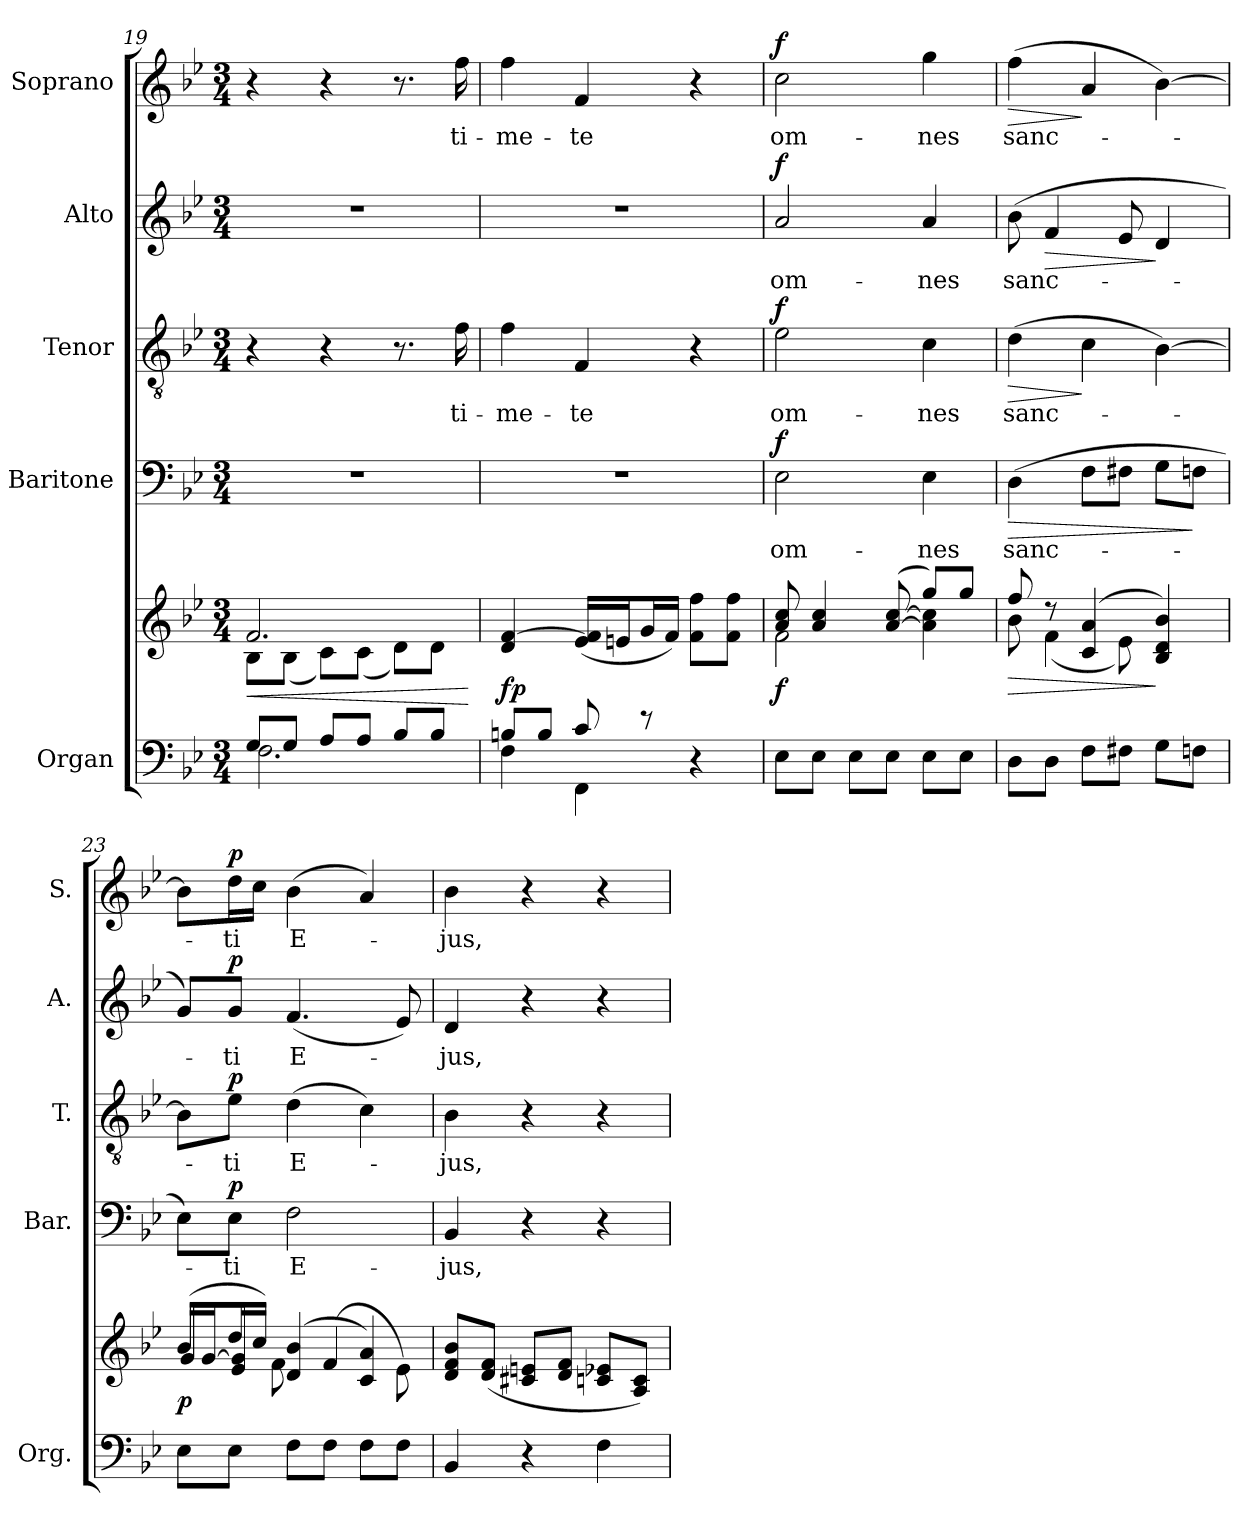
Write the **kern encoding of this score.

**kern	**kern	**dynam	**kern	**text	**dynam	**kern	**text	**dynam	**kern	**text	**dynam	**kern	**text	**dynam
*part5	*part5	*part5	*part4	*part4	*part4	*part3	*part3	*part3	*part2	*part2	*part2	*part1	*part1	*part1
*staff6	*staff5	*staff5/6	*staff4	*staff4	*staff4	*staff3	*staff3	*staff3	*staff2	*staff2	*staff2	*staff1	*staff1	*staff1
*I"Organ	*	*	*I"Baritone	*	*	*I"Tenor	*	*	*I"Alto	*	*	*I"Soprano	*	*
*I'Org.	*	*	*I'Bar.	*	*	*I'T.	*	*	*I'A.	*	*	*I'S.	*	*
*clefF4	*clefG2	*	*clefF4	*	*	*clefGv2	*	*	*clefG2	*	*	*clefG2	*	*
*	*	*	*	*	*	*ITrd7c12	*	*	*	*	*	*	*	*
*k[b-e-]	*k[b-e-]	*	*k[b-e-]	*	*	*k[b-e-]	*	*	*k[b-e-]	*	*	*k[b-e-]	*	*
*B-:	*B-:	*	*B-:	*	*	*B-:	*	*	*B-:	*	*	*B-:	*	*
*M3/4	*M3/4	*	*M3/4	*	*	*M3/4	*	*	*M3/4	*	*	*M3/4	*	*
=19	=19	=19	=19	=19	=19	=19	=19	=19	=19	=19	=19	=19	=19	=19
*^	*	*	*	*	*	*	*	*	*	*	*	*	*	*
!	!	!	!LO:HP:b	!LO:N:vis=1	!	!	!	!	!	!LO:N:vis=1	!	!	!	!	!
*	*	*^	*	*	*	*	*	*	*	*	*	*	*	*	*
8Gi/L	2.Fi\	2.fi/	8B-i\L	<	2.r	.	.	4r	.	.	2.r	.	.	4r	.	.
8Gi/J	.	.	(8B-i\J	.	.	.	.	.	.	.	.	.	.	.	.	.
8Ai/L	.	.	8ci\L)	.	.	.	.	4r	.	.	.	.	.	4r	.	.
8Ai/J	.	.	(8ci\J	.	.	.	.	.	.	.	.	.	.	.	.	.
8B-i/L	.	.	8di\L)	.	.	.	.	8.r	.	.	.	.	.	8.r	.	.
8B-i/J	.	.	8di\J	.	.	.	.	.	.	.	.	.	.	.	.	.
!	!	!	!	!	!	!	!	!	!LO:LY:b:color=#000000	!	!	!	!	!	!	!
!	!	!	!	!	!	!	!	!	!	!	!	!	!	!	!LO:LY:b:color=#000000	!
.	.	.	.	.	.	.	.	16Fi\	ti-	.	.	.	.	16ffi\	ti-	.
*v	*v	*	*	*	*	*	*	*	*	*	*	*	*	*	*	*
*	*v	*v	*	*	*	*	*	*	*	*	*	*	*	*	*
.	.	[	.	.	.	.	.	.	.	.	.	.	.	.
!!LO:PB:g=z
=20	=20	=20	=20	=20	=20	=20	=20	=20	=20	=20	=20	=20	=20	=20
*^	*	*	*	*	*	*	*	*	*	*	*	*	*	*
!	!	!	!	!LO:N:vis=1	!	!	!	!	!	!	!	!	!	!	!
!	!	!	!	!	!	!	!	!LO:LY:b:color=#000000	!	!LO:N:vis=1	!	!	!	!	!
!	!	!	!	!	!	!	!	!	!	!	!	!	!	!LO:LY:b:color=#000000	!
8Bni/L	4Fi\	4di/ [4fi	fp	2.r	.	.	4Fi\	-me-	.	2.r	.	.	4ffi\	-me-	.
8Bi/J	.	.	.	.	.	.	.	.	.	.	.	.	.	.	.
!	!	!	!	!	!	!	!	!LO:LY:b:color=#000000	!	!	!	!	!	!	!
!	!	!	!	!	!	!	!	!	!	!	!	!	!	!LO:LY:b:color=#000000	!
8ci/	4FFi\	(16e-i/ 16fi]/LL	.	.	.	.	4FFi/	-te	.	.	.	.	4fi/	-te	.
.	.	16eni/J	.	.	.	.	.	.	.	.	.	.	.	.	.
8r	.	16gi/L	.	.	.	.	.	.	.	.	.	.	.	.	.
.	.	16fi/JJ)	.	.	.	.	.	.	.	.	.	.	.	.	.
4r	4ryy	8fi\ 8ffi\L	.	.	.	.	4r	.	.	.	.	.	4r	.	.
.	.	8fi\ 8ffi\J	.	.	.	.	.	.	.	.	.	.	.	.	.
*v	*v	*	*	*	*	*	*	*	*	*	*	*	*	*	*
=21	=21	=21	=21	=21	=21	=21	=21	=21	=21	=21	=21	=21	=21	=21
*	*^	*	*	*	*	*	*	*	*	*	*	*	*	*
!	!	!	!	!	!LO:LY:b:color=#000000	!	!	!	!	!	!	!	!	!	!
!	!	!	!	!	!	!	!	!LO:LY:b:color=#000000	!	!	!	!	!	!	!
!	!	!	!	!	!	!	!	!	!	!	!LO:LY:b:color=#000000	!	!	!	!
!	!	!	!	!	!	!	!	!	!	!	!	!	!	!LO:LY:b:color=#000000	!
8E-i\L	8ai/ 8cci	2fi\	f	2E-i\	om-	f	2E-i\	om-	f	2ai/	om-	f	2cci\	om-	f
8E-i\J	4ai/ 4cci	.	.	.	.	.	.	.	.	.	.	.	.	.	.
8E-i\L	.	.	.	.	.	.	.	.	.	.	.	.	.	.	.
8E-i\J	([8ai/ [8cci	.	.	.	.	.	.	.	.	.	.	.	.	.	.
!	!	!	!	!	!LO:LY:b:color=#000000	!	!	!	!	!	!	!	!	!	!
!	!	!	!	!	!	!	!	!LO:LY:b:color=#000000	!	!	!	!	!	!	!
!	!	!	!	!	!	!	!	!	!	!	!LO:LY:b:color=#000000	!	!	!	!
!	!	!	!	!	!	!	!	!	!	!	!	!	!	!LO:LY:b:color=#000000	!
8E-i\L	8ggi/L)	4ai\] 4cci]	.	4E-i\	-nes	.	4Ci\	-nes	.	4ai/	-nes	.	4ggi\	-nes	.
8E-i\J	8ggi/J	.	.	.	.	.	.	.	.	.	.	.	.	.	.
=22	=22	=22	=22	=22	=22	=22	=22	=22	=22	=22	=22	=22	=22	=22	=22
!	!	!	!LO:HP:b	!	!	!	!	!	!	!	!	!	!	!	!
!	!	!	!	!	!LO:LY:b:color=#000000	!LO:HP:b	!	!	!	!	!	!	!	!	!
!	!	!	!	!	!	!	!	!LO:LY:b:color=#000000	!LO:HP:b	!	!	!	!	!	!
!	!	!	!	!	!	!	!	!	!	!	!LO:LY:b:color=#000000	!	!	!	!
!	!	!	!	!	!	!	!	!	!	!	!	!	!	!LO:LY:b:color=#000000	!LO:HP:b
8Di\L	8ffi/	8b-i\	>	(4Di\	sanc-	>	(4Di\	sanc-	>	(8b-i\	sanc-	.	(4ffi\	sanc-	>
!	!	!	!	!	!	!	!	!	!	!	!	!LO:HP:b	!	!	!
8Di\J	8r	(4fi\	.	.	.	.	.	.	.	4fi/	.	>	.	.	.
8Fi\L	(4ci/ 4ai	.	.	8Fi\L	.	.	4Ci\	.	]	.	.	.	4ai/	.	]
8F#Xi\J	.	8e-i\)	.	8F#Xi\J	.	.	.	.	.	8e-i/	.	.	.	.	.
8Gi\L	4B-i/ 4di 4b-i)	4ryy	]	8Gi\L	.	.	[4BB-i\)	.	.	4di/	.	]	[4b-i\)	.	.
8Fni\J	.	.	.	8Fni\J	.	]	.	.	.	.	.	.	.	.	.
=23	=23	=23	=23	=23	=23	=23	=23	=23	=23	=23	=23	=23	=23	=23	=23
8E-i\L	(16b-i/LL	8gi/L	p	8E-i\L)	.	.	8BB-i\L]	.	.	8gi/L)	.	.	8b-i\L]	.	.
.	[16gi/J	.	.	.	.	.	.	.	.	.	.	.	.	.	.
!	!	!	!	!	!LO:LY:b:color=#000000	!	!	!	!	!	!	!	!	!	!
!	!	!	!	!	!	!	!	!LO:LY:b:color=#000000	!	!	!	!	!	!	!
!	!	!	!	!	!	!	!	!	!	!	!LO:LY:b:color=#000000	!	!	!	!
!	!	!	!	!	!	!	!	!	!	!	!	!	!	!LO:LY:b:color=#000000	!
8E-i\J	16ddi/L	8e-i/ 8gi]/J	.	8E-i\J	-ti	p	8E-i\J	-ti	p	8gi/J	-ti	p	16ddi\L	-ti	p
.	16cci/JJ)	.	.	.	.	.	.	.	.	.	.	.	16cci\JJ	.	.
!	!	!	!	!	!LO:LY:b:color=#000000	!	!	!	!	!	!	!	!	!	!
!	!	!	!	!	!	!	!	!LO:LY:b:color=#000000	!	!	!	!	!	!	!
!	!	!	!	!	!	!	!	!	!	!	!LO:LY:b:color=#000000	!	!	!	!
!	!	!	!	!	!	!	!	!	!	!	!	!	!	!LO:LY:b:color=#000000	!
8Fi\L	(4di/ 4b-i	8fi\	.	2Fi\	E-	.	(4Di\	E-	.	(4.fi/	E-	.	(4b-i\	E-	.
8Fi\J	.	(4fi/	.	.	.	.	.	.	.	.	.	.	.	.	.
8Fi\L	4ci/ 4ai)	.	.	.	.	.	4Ci\)	.	.	.	.	.	4ai/)	.	.
8Fi\J	.	8e-i\)	.	.	.	.	.	.	.	8e-i/)	.	.	.	.	.
*	*v	*v	*	*	*	*	*	*	*	*	*	*	*	*	*
=24	=24	=24	=24	=24	=24	=24	=24	=24	=24	=24	=24	=24	=24	=24
*	*^	*	*	*	*	*	*	*	*	*	*	*	*	*
!	!	!	!	!	!LO:LY:b:color=#000000	!	!	!	!	!	!	!	!	!	!
*	*v	*v	*	*	*	*	*	*	*	*	*	*	*	*	*
*	*^	*	*	*	*	*	*	*	*	*	*	*	*	*
!	!	!	!	!	!	!	!	!LO:LY:b:color=#000000	!	!	!	!	!	!	!
*	*v	*v	*	*	*	*	*	*	*	*	*	*	*	*	*
*	*^	*	*	*	*	*	*	*	*	*	*	*	*	*
!	!	!	!	!	!	!	!	!	!	!	!LO:LY:b:color=#000000	!	!	!	!
*	*v	*v	*	*	*	*	*	*	*	*	*	*	*	*	*
*	*^	*	*	*	*	*	*	*	*	*	*	*	*	*
!	!	!	!	!	!	!	!	!	!	!	!	!	!	!LO:LY:b:color=#000000	!
*	*v	*v	*	*	*	*	*	*	*	*	*	*	*	*	*
4BB-i/	8di/ 8fi/ 8b-i/L	.	4BB-i/	-jus,	.	4BB-i\	-jus,	.	4di/	-jus,	.	4b-i\	-jus,	.
.	(8di/ 8fi/J	.	.	.	.	.	.	.	.	.	.	.	.	.
4r	8c#Xi/ 8eni/L	.	4r	.	.	4r	.	.	4r	.	.	4r	.	.
.	8di/ 8fi/J	.	.	.	.	.	.	.	.	.	.	.	.	.
4Fi\	8cni/ 8e-Xi/L	.	4r	.	.	4r	.	.	4r	.	.	4r	.	.
.	8Ai/ 8ci/J)	.	.	.	.	.	.	.	.	.	.	.	.	.
=	=	=	=	=	=	=	=	=	=	=	=	=	=	=
*-	*-	*-	*-	*-	*-	*-	*-	*-	*-	*-	*-	*-	*-	*-
